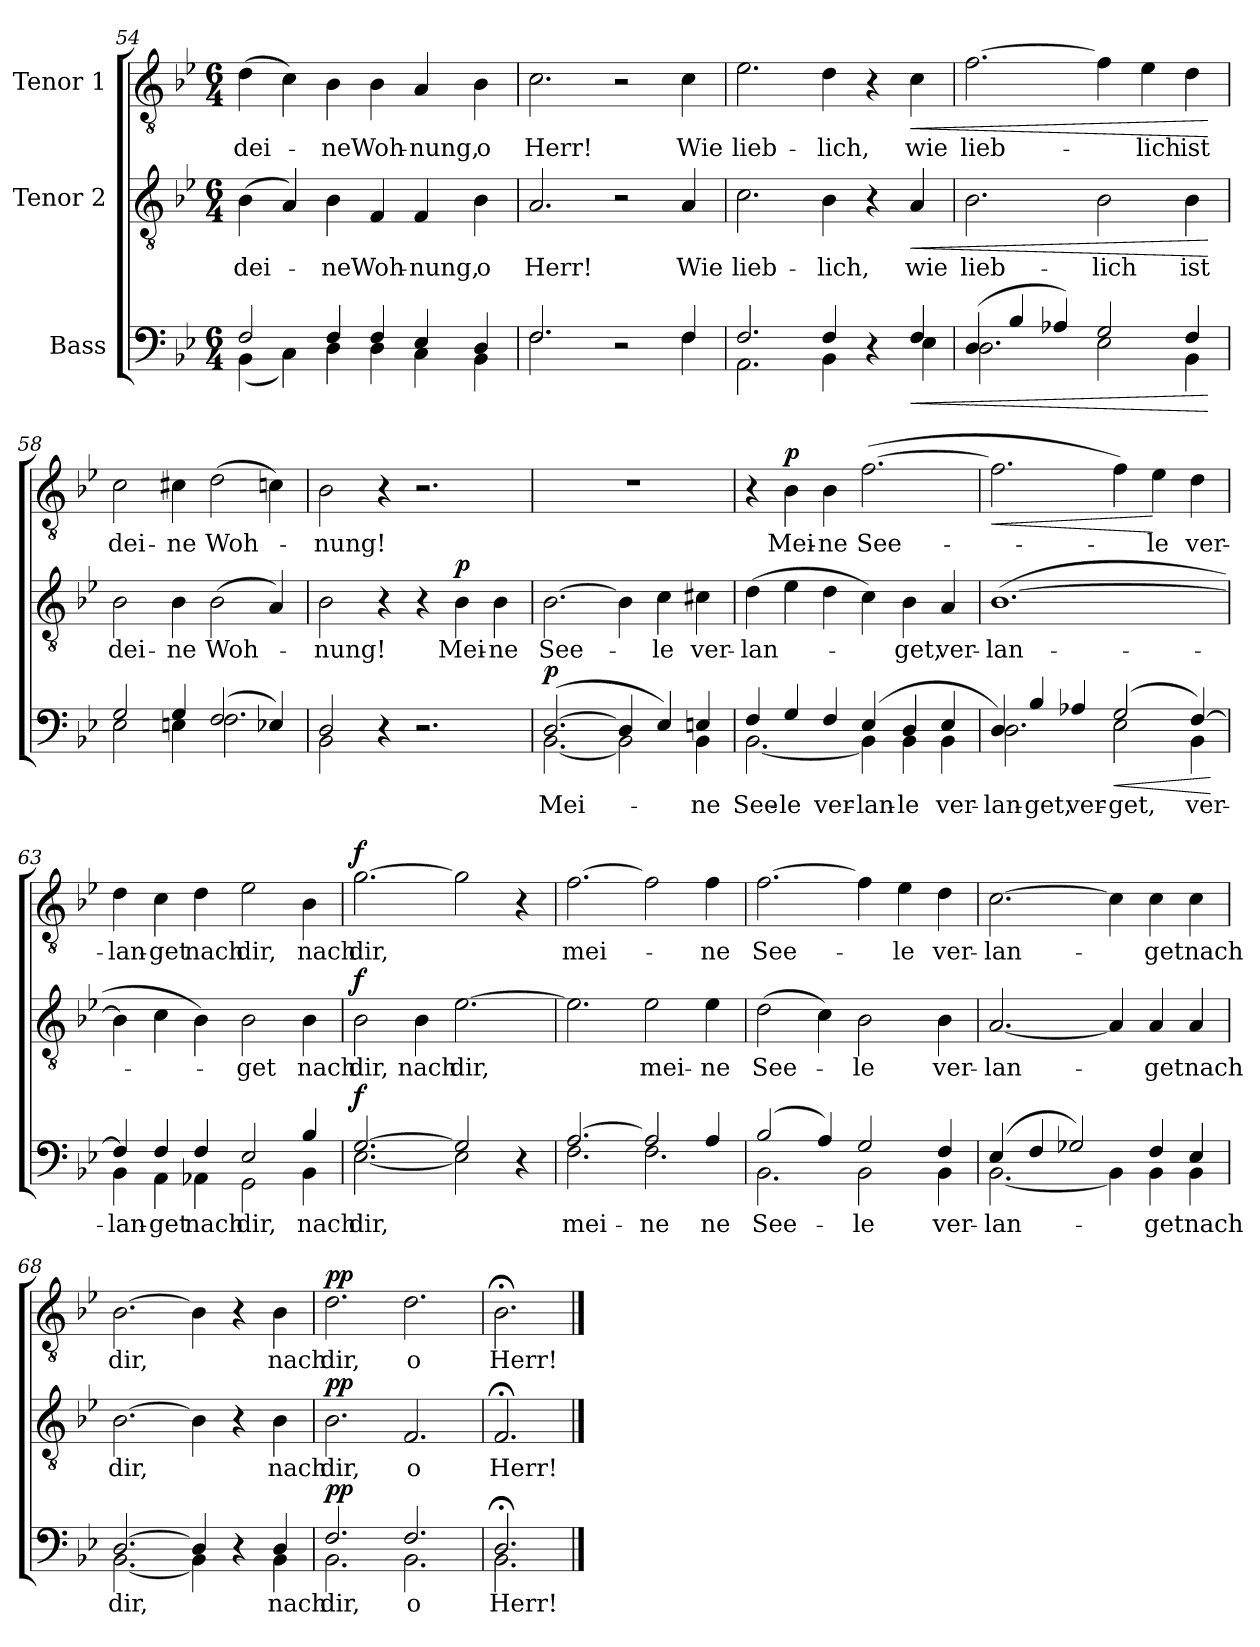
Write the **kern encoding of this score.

**kern	**text	**dynam	**kern	**text	**dynam	**kern	**text	**dynam
*part3	*part3	*part3	*part2	*part2	*part2	*part1	*part1	*part1
*staff3	*staff3	*staff3	*staff2	*staff2	*staff2	*staff1	*staff1	*staff1
*I"Bass	*	*	*I"Tenor 2	*	*	*I"Tenor 1	*	*
*clefF4	*	*	*clefGv2	*	*	*clefGv2	*	*
*k[b-e-]	*	*	*k[b-e-]	*	*	*k[b-e-]	*	*
*M6/4	*	*	*M6/4	*	*	*M6/4	*	*
=54	=54	=54	=54	=54	=54	=54	=54	=54
*^	*	*	*	*	*	*	*	*
!	!	!	!	!	!LO:LY:b	!	!	!LO:LY:b	!
2F/	(4BB-\	.	.	(4B-\	dei-	.	(4d\	dei-	.
.	4C\)	.	.	4A/)	.	.	4c\)	.	.
!	!	!	!	!	!LO:LY:b	!	!	!LO:LY:b	!
4F/	4D\	.	.	4B-\	-ne	.	4B-\	-ne	.
!	!	!	!	!	!LO:LY:b	!	!	!LO:LY:b	!
4F/	4D\	.	.	4F/	Woh-	.	4B-\	Woh-	.
!	!	!	!	!	!LO:LY:b	!	!	!LO:LY:b	!
4E-/	4C\	.	.	4F/	-nung,	.	4A/	-nung,	.
!	!	!	!	!	!LO:LY:b	!	!	!LO:LY:b	!
4D/	4BB-\	.	.	4B-\	o	.	4B-\	o	.
=55	=55	=55	=55	=55	=55	=55	=55	=55	=55
!	!	!	!	!	!LO:LY:b	!	!	!LO:LY:b	!
2.F/	2.F\	.	.	2.A/	Herr!	.	2.c\	Herr!	.
2r	2ryy	.	.	2r	.	.	2r	.	.
!	!	!	!	!	!LO:LY:b	!	!	!LO:LY:b	!
4F/	4F\	.	.	4A/	Wie	.	4c\	Wie	.
=56	=56	=56	=56	=56	=56	=56	=56	=56	=56
!	!	!	!	!	!LO:LY:b	!	!	!LO:LY:b	!
2.F/	2.AA\	.	.	2.c\	lieb-	.	2.e-\	lieb-	.
!	!	!	!	!	!LO:LY:b	!	!	!LO:LY:b	!
4F/	4BB-\	.	.	4B-\	-lich,	.	4d\	-lich,	.
4r	4ryy	.	.	4r	.	.	4r	.	.
!	!	!	!LO:HP:b	!	!LO:LY:b	!LO:HP:b	!	!LO:LY:b	!LO:HP:b
4F/	4E-\	.	<	4A/	wie	<	4c\	wie	<
=57	=57	=57	=57	=57	=57	=57	=57	=57	=57
!	!	!	!	!	!LO:LY:b	!	!	!LO:LY:b	!
(4D/	2.D\	.	.	2.B-\	lieb-	.	[2.f\	lieb-	.
4B-/	.	.	.	.	.	.	.	.	.
4A-X/)	.	.	.	.	.	.	.	.	.
!	!	!	!	!	!LO:LY:b	!	!	!	!
2G/	2E-\	.	.	2B-\	-lich	.	4f\]	.	.
!	!	!	!	!	!	!	!	!LO:LY:b	!
.	.	.	.	.	.	.	4e-\	-lich	.
!	!	!	!	!	!LO:LY:b	!	!	!LO:LY:b	!
4F/	4BB-\	.	.	4B-\	ist	.	4d\	ist	.
*v	*v	*	*	*	*	*	*	*	*
.	.	[	.	.	[	.	.	[
!!LO:LB:g=z
=58	=58	=58	=58	=58	=58	=58	=58	=58
*^	*	*	*	*	*	*	*	*
!	!	!	!	!	!LO:LY:b	!	!	!LO:LY:b	!
2G/	2E-\	.	.	2B-\	dei-	.	2c\	dei-	.
!	!	!	!	!	!LO:LY:b	!	!	!LO:LY:b	!
4G/	4En\	.	.	4B-\	-ne	.	4c#X\	-ne	.
!	!	!	!	!	!LO:LY:b	!	!	!LO:LY:b	!
(2F/	2.F\	.	.	(2B-\	Woh-	.	(2d\	Woh-	.
4E-X/)	.	.	.	4A/)	.	.	4cn\)	.	.
=59	=59	=59	=59	=59	=59	=59	=59	=59	=59
!	!	!	!	!	!LO:LY:b	!	!	!LO:LY:b	!
2D/	2BB-\	.	.	2B-\	-nung!	.	2B-\	-nung!	.
4r	4ryy	.	.	4r	.	.	4r	.	.
2.r	2.ryy	.	.	4r	.	.	2.r	.	.
!	!	!	!	!	!LO:LY:b	!LO:DY:a	!	!	!
.	.	.	.	4B-\	Mei-	p	.	.	.
!	!	!	!	!	!LO:LY:b	!	!	!	!
.	.	.	.	4B-\	-ne	.	.	.	.
=60	=60	=60	=60	=60	=60	=60	=60	=60	=60
!	!	!LO:LY:b	!	!	!	!	!	!	!
!	!	!LO:LY:b	!LO:DY:a	!	!LO:LY:b	!	!	!	!
([2.D/	[2.BB-\	Mei-	p	[2.B-\	See-	.	1.r	.	.
4D/]	2BB-\]	.	.	4B-\]	.	.	.	.	.
!	!	!	!	!	!LO:LY:b	!	!	!	!
4E-/)	.	.	.	4c\	le	.	.	.	.
!	!	!LO:LY:b	!	!	!	!	!	!	!
!	!	!LO:LY:b	!	!	!LO:LY:b	!	!	!	!
4En/	4BB-\	-ne	.	4c#X\	ver-	.	.	.	.
=61	=61	=61	=61	=61	=61	=61	=61	=61	=61
!	!	!LO:LY:b	!	!	!	!	!	!	!
!	!	!LO:LY:b	!	!	!LO:LY:b	!	!	!	!
4F/	[2.BB-\	See-	.	(4d\	lan-	.	4r	.	.
!	!	!LO:LY:b	!	!	!	!	!	!LO:LY:b	!LO:DY:a
4G/	.	le	.	4e-\	.	.	4B-\	Mei-	p
!	!	!LO:LY:b	!	!	!	!	!	!LO:LY:b	!
4F/	.	ver-	.	4d\	.	.	4B-\	-ne	.
!	!	!LO:LY:b	!	!	!	!	!	!LO:LY:b	!
(4E-/	4BB-\]	-lan-	.	4c\)	.	.	([2.f\	See-	.
!	!	!LO:LY:b	!	!	!LO:LY:b	!	!	!	!
4D/	4BB-\	le	.	4B-\	-get,	.	.	.	.
!	!	!LO:LY:b	!	!	!LO:LY:b	!	!	!	!
4E-/	4BB-\	ver-	.	4A/	ver-	.	.	.	.
!!LO:LB:g=z
=62	=62	=62	=62	=62	=62	=62	=62	=62	=62
!	!	!LO:LY:b	!	!	!LO:LY:b	!	!	!	!LO:HP:b
4D/)	2.D\	lan-	.	([1.B-	-lan-	.	2.f\]	.	<
!	!	!LO:LY:b	!	!	!	!	!	!	!
4B-/	.	-get,	.	.	.	.	.	.	.
!	!	!LO:LY:b	!	!	!	!	!	!	!
4A-X/	.	ver-	.	.	.	.	.	.	.
!	!	!LO:LY:b	!LO:HP:b	!	!	!	!	!	!
!	!	!LO:LY:b	!	!	!	!	!	!	!
(2G/	2E-\	-get,	<	.	.	.	4f\)	.	.
!	!	!	!	!	!	!	!	!LO:LY:b	!
.	.	.	.	.	.	.	4e-\	-le	[
!	!	!LO:LY:b	!	!	!	!	!	!LO:LY:b	!
[4F/)	4BB-\	ver-	.	.	.	.	4d\	ver-	.
*v	*v	*	*	*	*	*	*	*	*
.	.	[	.	.	.	.	.	.
=63	=63	=63	=63	=63	=63	=63	=63	=63
*^	*	*	*	*	*	*	*	*
!	!	!LO:LY:b	!	!	!	!	!	!LO:LY:b	!
4F/]	4BB-\	-lan-	.	4B-\]	.	.	4d\	-lan-	.
!	!	!LO:LY:b	!	!	!	!	!	!	!
!	!	!LO:LY:b	!	!	!	!	!	!LO:LY:b	!
4F/	4AA\	-get	.	4c\	.	.	4c\	-get	.
!	!	!LO:LY:b	!	!	!	!	!	!	!
!	!	!LO:LY:b	!	!	!	!	!	!LO:LY:b	!
4F/	4AA-X\	nach	.	4B-\)	.	.	4d\	nach	.
!	!	!LO:LY:b	!	!	!	!	!	!	!
!	!	!LO:LY:b	!	!	!LO:LY:b	!	!	!LO:LY:b	!
2E-/	2GG\	dir,	.	2B-\	-get	.	2e-\	dir,	.
!	!	!LO:LY:b	!	!	!LO:LY:b	!	!	!LO:LY:b	!
4B-/	4BB-\	nach	.	4B-\	nach	.	4B-\	nach	.
=64	=64	=64	=64	=64	=64	=64	=64	=64	=64
!	!	!LO:LY:b	!LO:DY:a	!	!LO:LY:b	!LO:DY:a	!	!LO:LY:b	!LO:DY:a
[2.G/	[2.E-\	dir,	f	2B-\	dir,	f	[2.g\	dir,	f
!	!	!	!	!	!LO:LY:b	!	!	!	!
.	.	.	.	4B-\	nach	.	.	.	.
!	!	!	!	!	!LO:LY:b	!	!	!	!
2G/]	2E-\]	.	.	[2.e-\	dir,	.	2g\]	.	.
4r	4ryy	.	.	.	.	.	4r	.	.
=65	=65	=65	=65	=65	=65	=65	=65	=65	=65
!	!	!LO:LY:b	!	!	!	!	!	!	!
!	!	!LO:LY:b	!	!	!	!	!	!LO:LY:b	!
[2.A/	2.F\	mei-	.	2.e-\]	.	.	[2.f\	mei-	.
!	!	!LO:LY:b	!	!	!LO:LY:b	!	!	!	!
2A/]	2.F\	-ne	.	2e-\	mei-	.	2f\]	.	.
!	!	!LO:LY:b	!	!	!LO:LY:b	!	!	!LO:LY:b	!
4A/	.	-ne	.	4e-\	-ne	.	4f\	-ne	.
!!LO:LB:g=z
=66	=66	=66	=66	=66	=66	=66	=66	=66	=66
!	!	!LO:LY:b	!	!	!LO:LY:b	!	!	!LO:LY:b	!
(2B-/	2.BB-\	See-	.	(2d\	See-	.	[2.f\	See-	.
4A/)	.	.	.	4c\)	.	.	.	.	.
!	!	!LO:LY:b	!	!	!LO:LY:b	!	!	!	!
2G/	2BB-\	-le	.	2B-\	-le	.	4f\]	.	.
!	!	!	!	!	!	!	!	!LO:LY:b	!
.	.	.	.	.	.	.	4e-\	le	.
!	!	!LO:LY:b	!	!	!LO:LY:b	!	!	!LO:LY:b	!
4F/	4BB-\	ver-	.	4B-\	ver-	.	4d\	ver-	.
=67	=67	=67	=67	=67	=67	=67	=67	=67	=67
!	!	!LO:LY:b	!	!	!LO:LY:b	!	!	!LO:LY:b	!
(4E-/	[2.BB-\	-lan-	.	[2.A/	-lan-	.	[2.c\	-lan-	.
4F/	.	.	.	.	.	.	.	.	.
2G-X/)	.	.	.	.	.	.	.	.	.
.	4BB-\]	.	.	4A/]	.	.	4c\]	.	.
!	!	!LO:LY:b	!	!	!LO:LY:b	!	!	!LO:LY:b	!
4F/	4BB-\	-get	.	4A/	-get	.	4c\	-get	.
!	!	!LO:LY:b	!	!	!LO:LY:b	!	!	!LO:LY:b	!
4E-/	4BB-\	nach	.	4A/	nach	.	4c\	nach	.
=68	=68	=68	=68	=68	=68	=68	=68	=68	=68
!	!	!LO:LY:b	!	!	!LO:LY:b	!	!	!LO:LY:b	!
[2.D/	[2.BB-\	dir,	.	[2.B-\	dir,	.	[2.B-\	dir,	.
4D/]	4BB-\]	.	.	4B-\]	.	.	4B-\]	.	.
4r	4ryy	.	.	4r	.	.	4r	.	.
!	!	!LO:LY:b	!	!	!LO:LY:b	!	!	!LO:LY:b	!
4D/	4BB-\	nach	.	4B-\	nach	.	4B-\	nach	.
=69	=69	=69	=69	=69	=69	=69	=69	=69	=69
!	!	!LO:LY:b	!LO:DY:a	!	!LO:LY:b	!LO:DY:a	!	!LO:LY:b	!LO:DY:a
2.F/	2.BB-\	dir,	pp	2.B-\	dir,	pp	2.d\	dir,	pp
!	!	!LO:LY:b	!	!	!LO:LY:b	!	!	!LO:LY:b	!
2.F/	2.BB-\	o	.	2.F/	o	.	2.d\	o	.
=70	=70	=70	=70	=70	=70	=70	=70	=70	=70
!	!	!LO:LY:b	!	!	!LO:LY:b	!	!	!LO:LY:b	!
2.D;</	2.BB-\	Herr!	.	2.F;</	Herr!	.	2.B-;<\	Herr!	.
*v	*v	*	*	*	*	*	*	*	*
==	==	==	==	==	==	==	==	==
*-	*-	*-	*-	*-	*-	*-	*-	*-
